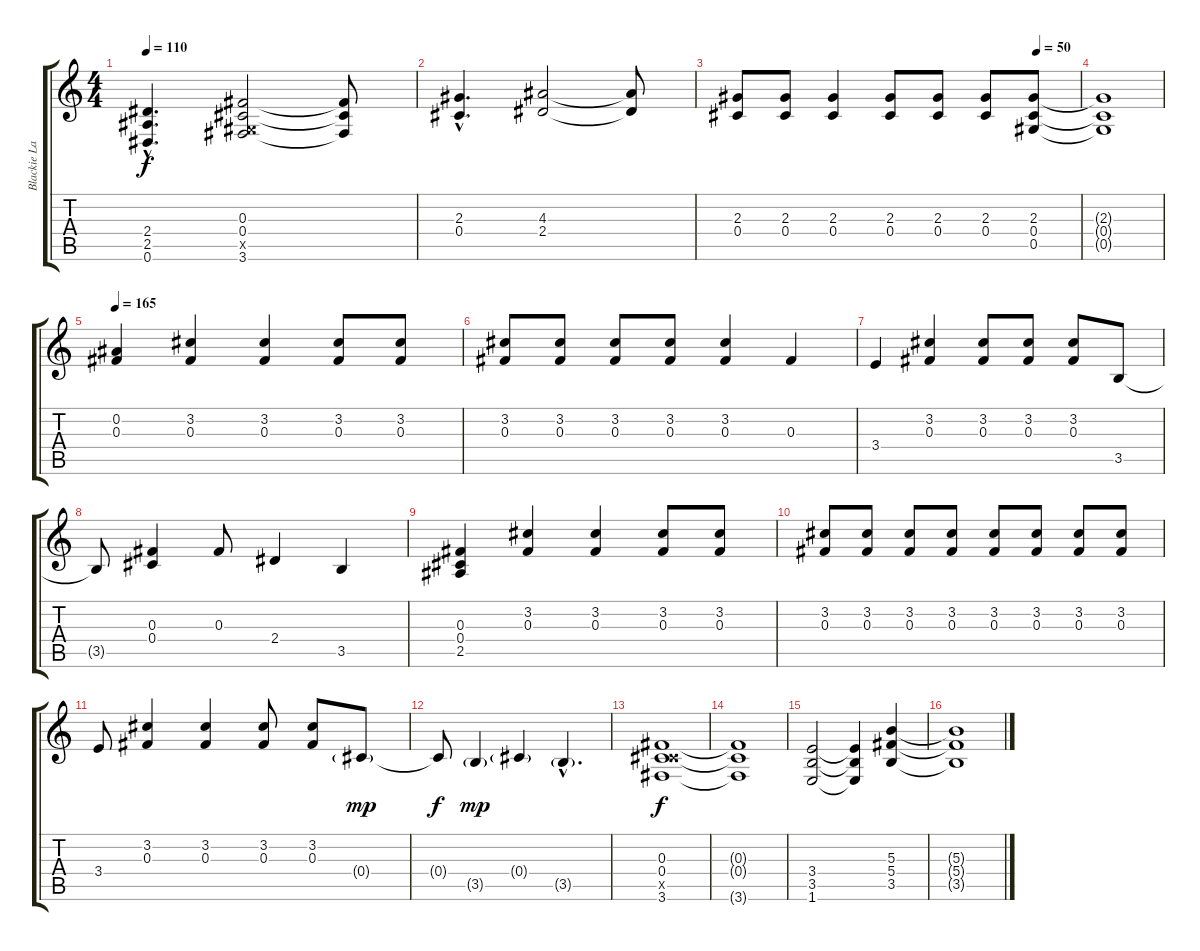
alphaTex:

\track ("Blackie Lawless/Rythmic Guitar" "Blackie La") {instrument electricguitarclean}
\staff {score tabs}
\tuning (Eb4 Bb3 Gb3 Db3 Ab2 Eb2) {hide}
\ts (4 4)
\tempo 110
\clef g2
\ks c
(2.4{hac} 2.5{hac} 0.6{hac}).4{d dy f} (0.3 0.4 0.5{x} 3.6).2 (0.3{t} 0.4{t} 3.6{t}).8 |
(2.3{hac} 0.4{hac}).4{d} (4.3 2.4).2 (4.3{t} 2.4{t}).8 |
\tempo (50 0.875)
(2.3 0.4).8 (2.3 0.4).8 (2.3 0.4).4 (2.3 0.4).8 (2.3 0.4).8 (2.3 0.4).8 (2.3 0.4 0.5).8{volume 0} |
(2.3{t} 0.4{t} 0.5{t}).1 |
\tempo 165
(0.2 0.3).4{volume 10 balance 8 instrument electricguitarclean} (3.2 0.3).4{volume 10 balance 8} (3.2 0.3).4 (3.2 0.3).8 (3.2 0.3).8 |
(3.2 0.3).8 (3.2 0.3).8 (3.2 0.3).8 (3.2 0.3).8 (3.2 0.3).4 0.3.4 |
3.4.4 (3.2 0.3).4 (3.2 0.3).8 (3.2 0.3).8 (3.2 0.3).8 3.5.8 |
3.5{t}.8 (0.3 0.4).4 0.3.8 2.4.4 3.5.4 |
(0.3 0.4 2.5).4 (3.2 0.3).4 (3.2 0.3).4 (3.2 0.3).8 (3.2 0.3).8 |
(3.2 0.3).8 (3.2 0.3).8 (3.2 0.3).8 (3.2 0.3).8 (3.2 0.3).8 (3.2 0.3).8 (3.2 0.3).8 (3.2 0.3).8 |
3.4.8 (3.2 0.3).4 (3.2 0.3).4 (3.2 0.3).8 (3.2 0.3).8 0.4{g}.8{dy mp} |
0.4{t}.8{dy f} 3.5{g}.4{dy mp} 0.4{g}.4 3.5{g hac}.4{d} |
(0.3 0.4 5.5{x} 3.6).1{dy f volume 15 balance 16 instrument overdrivenguitar} |
(0.3{t} 0.4{t} 3.6{t}).1 |
(3.4 3.5 1.6).2 (3.4{t} 3.5{t} 1.6{t}).4 (5.3 5.4 3.5).4 |
(5.3{t} 5.4{t} 3.5{t}).1
